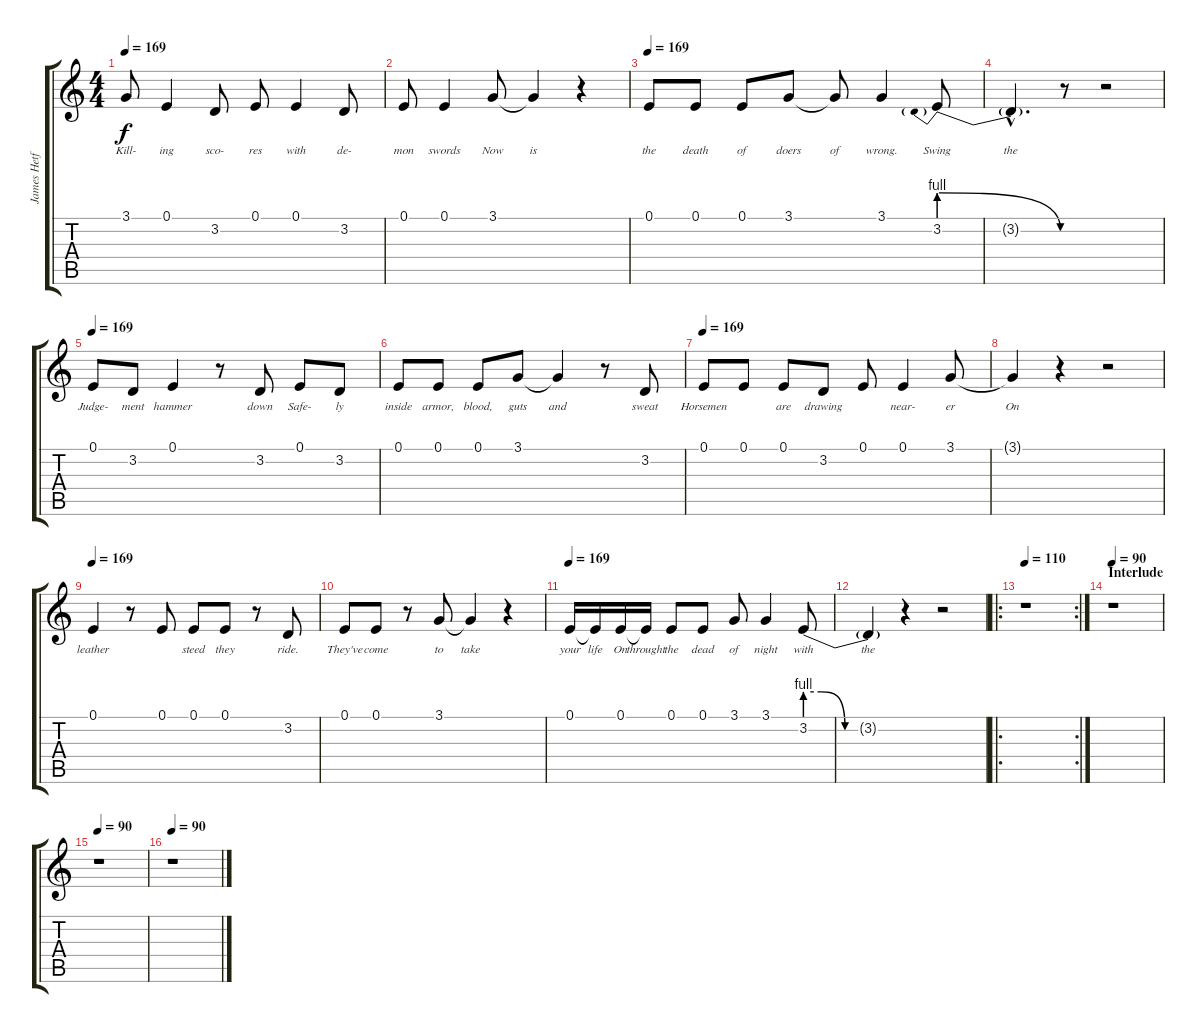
\track ("James Hetfield (Voice)" "James Hetf") {instrument lead6voice}
\staff {score tabs}
\tuning (E4 B3 G3 D3 A2 E2) {hide}
\ts (4 4)
\tempo 169
\clef g2
\ks c
3.1.8{lyrics (0 "Kill-") lyrics (1 "") lyrics (2 "") lyrics (3 "") lyrics (4 "") dy f} 0.1.4{lyrics (0 "ing") lyrics (1 "") lyrics (2 "") lyrics (3 "") lyrics (4 "")} 3.2.8{lyrics (0 "sco-") lyrics (1 "") lyrics (2 "") lyrics (3 "") lyrics (4 "")} 0.1.8{lyrics (0 "res") lyrics (1 "") lyrics (2 "") lyrics (3 "") lyrics (4 "")} 0.1.4{lyrics (0 "with") lyrics (1 "") lyrics (2 "") lyrics (3 "") lyrics (4 "")} 3.2.8{lyrics (0 "de-") lyrics (1 "") lyrics (2 "") lyrics (3 "") lyrics (4 "")} |
0.1.8{lyrics (0 "mon") lyrics (1 "") lyrics (2 "") lyrics (3 "") lyrics (4 "")} 0.1.4{lyrics (0 "swords") lyrics (1 "") lyrics (2 "") lyrics (3 "") lyrics (4 "")} 3.1.8{lyrics (0 "Now") lyrics (1 "") lyrics (2 "") lyrics (3 "") lyrics (4 "")} 3.1{t}.4{lyrics (0 "is") lyrics (1 "") lyrics (2 "") lyrics (3 "") lyrics (4 "")} r.4 |
\tempo 169
0.1.8{lyrics (0 "the") lyrics (1 "") lyrics (2 "") lyrics (3 "") lyrics (4 "")} 0.1.8{lyrics (0 "death") lyrics (1 "") lyrics (2 "") lyrics (3 "") lyrics (4 "")} 0.1.8{lyrics (0 "of") lyrics (1 "") lyrics (2 "") lyrics (3 "") lyrics (4 "")} 3.1.8{lyrics (0 "doers") lyrics (1 "") lyrics (2 "") lyrics (3 "") lyrics (4 "")} 3.1{t}.8{lyrics (0 "of") lyrics (1 "") lyrics (2 "") lyrics (3 "") lyrics (4 "")} 3.1.4{lyrics (0 "wrong.") lyrics (1 "") lyrics (2 "") lyrics (3 "") lyrics (4 "")} 3.2{be (prebendrelease 0 4 60 0)}.8{lyrics (0 "Swing") lyrics (1 "") lyrics (2 "") lyrics (3 "") lyrics (4 "")} |
3.2{hac t}.4{d lyrics (0 "the") lyrics (1 "") lyrics (2 "") lyrics (3 "") lyrics (4 "")} r.8 r.2 |
\tempo 169
0.1.8{lyrics (0 "Judge-") lyrics (1 "") lyrics (2 "") lyrics (3 "") lyrics (4 "")} 3.2.8{lyrics (0 "ment") lyrics (1 "") lyrics (2 "") lyrics (3 "") lyrics (4 "")} 0.1.4{lyrics (0 "hammer") lyrics (1 "") lyrics (2 "") lyrics (3 "") lyrics (4 "")} r.8 3.2.8{lyrics (0 "down") lyrics (1 "") lyrics (2 "") lyrics (3 "") lyrics (4 "")} 0.1.8{lyrics (0 "Safe-") lyrics (1 "") lyrics (2 "") lyrics (3 "") lyrics (4 "")} 3.2.8{lyrics (0 "ly") lyrics (1 "") lyrics (2 "") lyrics (3 "") lyrics (4 "")} |
0.1.8{lyrics (0 "inside") lyrics (1 "") lyrics (2 "") lyrics (3 "") lyrics (4 "")} 0.1.8{lyrics (0 "armor,") lyrics (1 "") lyrics (2 "") lyrics (3 "") lyrics (4 "")} 0.1.8{lyrics (0 "blood,") lyrics (1 "") lyrics (2 "") lyrics (3 "") lyrics (4 "")} 3.1.8{lyrics (0 "guts") lyrics (1 "") lyrics (2 "") lyrics (3 "") lyrics (4 "")} 3.1{t}.4{lyrics (0 "and") lyrics (1 "") lyrics (2 "") lyrics (3 "") lyrics (4 "")} r.8 3.2.8{lyrics (0 "sweat") lyrics (1 "") lyrics (2 "") lyrics (3 "") lyrics (4 "")} |
\tempo 169
0.1.8{lyrics (0 "Horsemen") lyrics (1 "") lyrics (2 "") lyrics (3 "") lyrics (4 "")} 0.1.8{lyrics (0 "") lyrics (1 "") lyrics (2 "") lyrics (3 "") lyrics (4 "")} 0.1.8{lyrics (0 "are") lyrics (1 "") lyrics (2 "") lyrics (3 "") lyrics (4 "")} 3.2.8{lyrics (0 "drawing") lyrics (1 "") lyrics (2 "") lyrics (3 "") lyrics (4 "")} 0.1.8{lyrics (0 "") lyrics (1 "") lyrics (2 "") lyrics (3 "") lyrics (4 "")} 0.1.4{lyrics (0 "near-") lyrics (1 "") lyrics (2 "") lyrics (3 "") lyrics (4 "")} 3.1.8{lyrics (0 "er") lyrics (1 "") lyrics (2 "") lyrics (3 "") lyrics (4 "")} |
3.1{t}.4{lyrics (0 "On") lyrics (1 "") lyrics (2 "") lyrics (3 "") lyrics (4 "")} r.4 r.2 |
\tempo 169
0.1.4{lyrics (0 "leather") lyrics (1 "") lyrics (2 "") lyrics (3 "") lyrics (4 "")} r.8 0.1.8{lyrics (0 "") lyrics (1 "") lyrics (2 "") lyrics (3 "") lyrics (4 "")} 0.1.8{lyrics (0 "steed") lyrics (1 "") lyrics (2 "") lyrics (3 "") lyrics (4 "")} 0.1.8{lyrics (0 "they") lyrics (1 "") lyrics (2 "") lyrics (3 "") lyrics (4 "")} r.8 3.2.8{lyrics (0 "ride.") lyrics (1 "") lyrics (2 "") lyrics (3 "") lyrics (4 "")} |
0.1.8{lyrics (0 "They've") lyrics (1 "") lyrics (2 "") lyrics (3 "") lyrics (4 "")} 0.1.8{lyrics (0 "come") lyrics (1 "") lyrics (2 "") lyrics (3 "") lyrics (4 "")} r.8 3.1.8{lyrics (0 "to") lyrics (1 "") lyrics (2 "") lyrics (3 "") lyrics (4 "")} 3.1{t}.4{lyrics (0 "take") lyrics (1 "") lyrics (2 "") lyrics (3 "") lyrics (4 "")} r.4 |
\tempo 169
0.1.16{lyrics (0 "your") lyrics (1 "") lyrics (2 "") lyrics (3 "") lyrics (4 "")} 0.1{t}.16{lyrics (0 "life") lyrics (1 "") lyrics (2 "") lyrics (3 "") lyrics (4 "")} 0.1.16{lyrics (0 "On") lyrics (1 "") lyrics (2 "") lyrics (3 "") lyrics (4 "")} 0.1{t}.16{lyrics (0 "throught") lyrics (1 "") lyrics (2 "") lyrics (3 "") lyrics (4 "")} 0.1.8{lyrics (0 "the") lyrics (1 "") lyrics (2 "") lyrics (3 "") lyrics (4 "")} 0.1.8{lyrics (0 "dead") lyrics (1 "") lyrics (2 "") lyrics (3 "") lyrics (4 "")} 3.1.8{lyrics (0 "of") lyrics (1 "") lyrics (2 "") lyrics (3 "") lyrics (4 "")} 3.1.4{lyrics (0 "night") lyrics (1 "") lyrics (2 "") lyrics (3 "") lyrics (4 "")} 3.2{be (custom 0 4 10 4 25 0 40 0 60 0)}.8{lyrics (0 "with") lyrics (1 "") lyrics (2 "") lyrics (3 "") lyrics (4 "")} |
3.2{t}.4{lyrics (0 "the") lyrics (1 "") lyrics (2 "") lyrics (3 "") lyrics (4 "")} r.4 r.2 |
\ro
\rc 2
\tempo 110
r.1 |
\section ("" "Interlude")
\tempo 90
r.1 |
\tempo 90
r.1 |
\tempo 90
r.1
